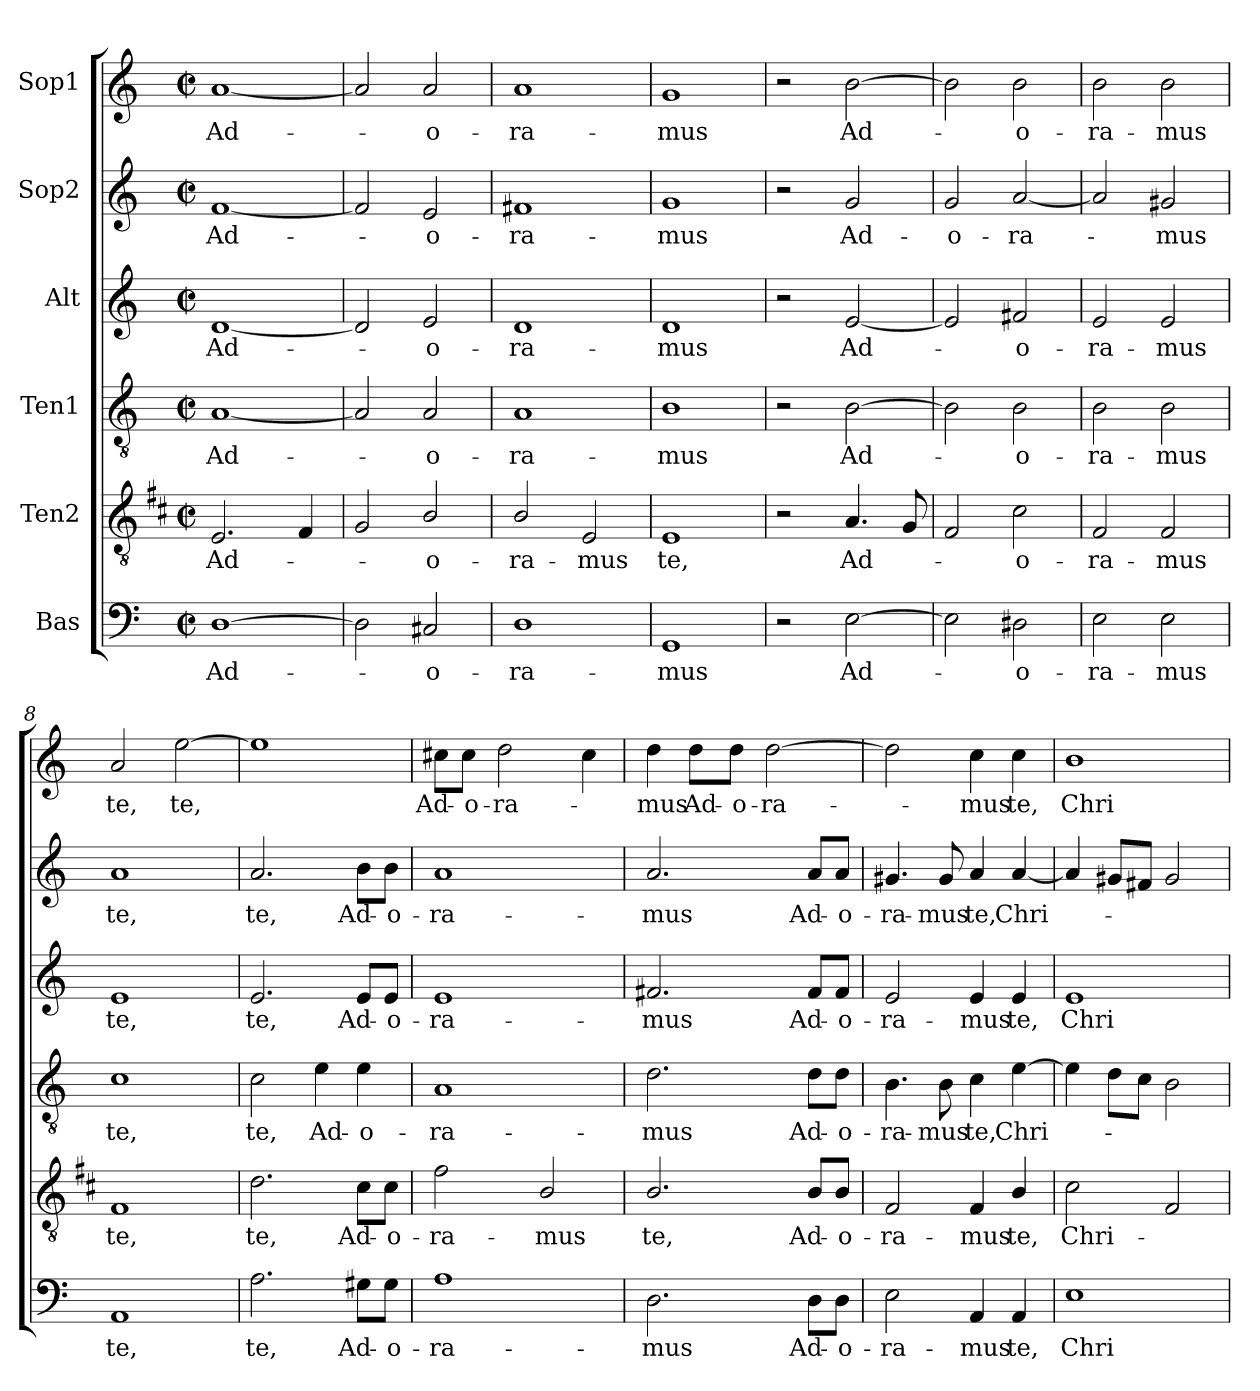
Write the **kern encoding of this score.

**kern	**text	**kern	**text	**kern	**text	**kern	**text	**kern	**text	**kern	**text
*part6	*part6	*part5	*part5	*part4	*part4	*part3	*part3	*part2	*part2	*part1	*part1
*staff6	*staff6	*staff5	*staff5	*staff4	*staff4	*staff3	*staff3	*staff2	*staff2	*staff1	*staff1
*I"Bas	*	*I"Ten2	*	*I"Ten1	*	*I"Alt	*	*I"Sop2	*	*I"Sop1	*
*clefF4	*	*clefGv2	*	*clefGv2	*	*clefG2	*	*clefG2	*	*clefG2	*
*	*	*ITrd1c2	*	*	*	*	*	*	*	*	*
*k[]	*	*k[]	*	*k[]	*	*k[]	*	*k[]	*	*k[]	*
*M2/2	*	*M2/2	*	*M2/2	*	*M2/2	*	*M2/2	*	*M2/2	*
*met(c|)	*	*met(c|)	*	*met(c|)	*	*met(c|)	*	*met(c|)	*	*met(c|)	*
*MM120	*	*MM120	*	*MM120	*	*MM120	*	*MM120	*	*MM120	*
=1	=1	=1	=1	=1	=1	=1	=1	=1	=1	=1	=1
!	!LO:LY:b	!	!LO:LY:b	!	!LO:LY:b	!	!LO:LY:b	!	!LO:LY:b	!	!LO:LY:b
[1D	Ad-	2.D/	Ad-	[1A	Ad-	[1d	Ad-	[1f	Ad-	[1a	Ad-
.	.	4E/	.	.	.	.	.	.	.	.	.
=2	=2	=2	=2	=2	=2	=2	=2	=2	=2	=2	=2
2D\]	.	2F/	.	2A/]	.	2d/]	.	2f/]	.	2a/]	.
!	!LO:LY:b	!	!LO:LY:b	!	!LO:LY:b	!	!LO:LY:b	!	!LO:LY:b	!	!LO:LY:b
2C#X/	-o-	2A/	-o-	2A/	-o-	2e/	-o-	2e/	-o-	2a/	-o-
=3	=3	=3	=3	=3	=3	=3	=3	=3	=3	=3	=3
!	!LO:LY:b	!	!LO:LY:b	!	!LO:LY:b	!	!LO:LY:b	!	!LO:LY:b	!	!LO:LY:b
1D	-ra-	2A/	-ra-	1A	-ra-	1d	-ra-	1f#X	-ra-	1a	-ra-
!	!	!	!LO:LY:b	!	!	!	!	!	!	!	!
.	.	2D/	-mus	.	.	.	.	.	.	.	.
=4	=4	=4	=4	=4	=4	=4	=4	=4	=4	=4	=4
!	!LO:LY:b	!	!LO:LY:b	!	!LO:LY:b	!	!LO:LY:b	!	!LO:LY:b	!	!LO:LY:b
1GG	-mus	1D	te,	1B	-mus	1d	-mus	1g	-mus	1g	-mus
=5	=5	=5	=5	=5	=5	=5	=5	=5	=5	=5	=5
2r	.	2r	.	2r	.	2r	.	2r	.	2r	.
!	!LO:LY:b	!	!LO:LY:b	!	!LO:LY:b	!	!LO:LY:b	!	!LO:LY:b	!	!LO:LY:b
[2E\	Ad-	4.G/	Ad-	[2B\	Ad-	[2e/	Ad-	2g/	Ad-	[2b\	Ad-
.	.	8F/	.	.	.	.	.	.	.	.	.
=6	=6	=6	=6	=6	=6	=6	=6	=6	=6	=6	=6
!	!	!	!	!	!	!	!	!	!LO:LY:b	!	!
2E\]	.	2E/	.	2B\]	.	2e/]	.	2g/	-o-	2b\]	.
!	!LO:LY:b	!	!LO:LY:b	!	!LO:LY:b	!	!LO:LY:b	!	!LO:LY:b	!	!LO:LY:b
2D#X\	-o-	2B\	-o-	2B\	-o-	2f#X/	-o-	[2a/	-ra-	2b\	-o-
=7	=7	=7	=7	=7	=7	=7	=7	=7	=7	=7	=7
!	!LO:LY:b	!	!LO:LY:b	!	!LO:LY:b	!	!LO:LY:b	!	!	!	!LO:LY:b
2E\	-ra-	2E/	-ra-	2B\	-ra-	2e/	-ra-	2a/]	.	2b\	-ra-
!	!LO:LY:b	!	!LO:LY:b	!	!LO:LY:b	!	!LO:LY:b	!	!LO:LY:b	!	!LO:LY:b
2E\	-mus	2E/	-mus	2B\	-mus	2e/	-mus	2g#X/	-mus	2b\	-mus
=8	=8	=8	=8	=8	=8	=8	=8	=8	=8	=8	=8
!	!LO:LY:b	!	!LO:LY:b	!	!LO:LY:b	!	!LO:LY:b	!	!LO:LY:b	!	!LO:LY:b
1AA	te,	1E	te,	1c	te,	1e	te,	1a	te,	2a/	te,
!	!	!	!	!	!	!	!	!	!	!	!LO:LY:b
.	.	.	.	.	.	.	.	.	.	[2ee\	te,
!!LO:PB:g=z
=9	=9	=9	=9	=9	=9	=9	=9	=9	=9	=9	=9
!	!LO:LY:b	!	!LO:LY:b	!	!LO:LY:b	!	!LO:LY:b	!	!LO:LY:b	!	!
2.A\	te,	2.c\	te,	2c\	te,	2.e/	te,	2.a/	te,	1ee]	.
!	!	!	!	!	!LO:LY:b	!	!	!	!	!	!
.	.	.	.	4e\	Ad-	.	.	.	.	.	.
!	!LO:LY:b	!	!LO:LY:b	!	!LO:LY:b	!	!LO:LY:b	!	!LO:LY:b	!	!
8G#X\L	Ad-	8B\L	Ad-	4e\	-o-	8e/L	Ad-	8b\L	Ad-	.	.
!	!LO:LY:b	!	!LO:LY:b	!	!	!	!LO:LY:b	!	!LO:LY:b	!	!
8G#\J	-o-	8B\J	-o-	.	.	8e/J	-o-	8b\J	-o-	.	.
=10	=10	=10	=10	=10	=10	=10	=10	=10	=10	=10	=10
!	!LO:LY:b	!	!LO:LY:b	!	!LO:LY:b	!	!LO:LY:b	!	!LO:LY:b	!	!LO:LY:b
1A	-ra-	2e\	-ra-	1A	-ra-	1e	-ra-	1a	-ra-	8cc#X\L	Ad-
!	!	!	!	!	!	!	!	!	!	!	!LO:LY:b
.	.	.	.	.	.	.	.	.	.	8cc#\J	-o-
!	!	!	!	!	!	!	!	!	!	!	!LO:LY:b
.	.	.	.	.	.	.	.	.	.	2dd\	-ra-
!	!	!	!LO:LY:b	!	!	!	!	!	!	!	!
.	.	2A/	-mus	.	.	.	.	.	.	.	.
.	.	.	.	.	.	.	.	.	.	4cc#\	.
=11	=11	=11	=11	=11	=11	=11	=11	=11	=11	=11	=11
!	!LO:LY:b	!	!LO:LY:b	!	!LO:LY:b	!	!LO:LY:b	!	!LO:LY:b	!	!LO:LY:b
2.D\	-mus	2.A/	te,	2.d\	-mus	2.f#X/	-mus	2.a/	-mus	4dd\	-mus
!	!	!	!	!	!	!	!	!	!	!	!LO:LY:b
.	.	.	.	.	.	.	.	.	.	8dd\L	Ad-
!	!	!	!	!	!	!	!	!	!	!	!LO:LY:b
.	.	.	.	.	.	.	.	.	.	8dd\J	-o-
!	!	!	!	!	!	!	!	!	!	!	!LO:LY:b
.	.	.	.	.	.	.	.	.	.	[2dd\	-ra-
!	!LO:LY:b	!	!LO:LY:b	!	!LO:LY:b	!	!LO:LY:b	!	!LO:LY:b	!	!
8D\L	Ad-	8A/L	Ad-	8d\L	Ad-	8f#/L	Ad-	8a/L	Ad-	.	.
!	!LO:LY:b	!	!LO:LY:b	!	!LO:LY:b	!	!LO:LY:b	!	!LO:LY:b	!	!
8D\J	-o-	8A/J	-o-	8d\J	-o-	8f#/J	-o-	8a/J	-o-	.	.
=12	=12	=12	=12	=12	=12	=12	=12	=12	=12	=12	=12
!	!LO:LY:b	!	!LO:LY:b	!	!LO:LY:b	!	!LO:LY:b	!	!LO:LY:b	!	!
2E\	-ra-	2E/	-ra-	4.B\	-ra-	2e/	-ra-	4.g#X/	-ra-	2dd\]	.
!	!	!	!	!	!LO:LY:b	!	!	!	!LO:LY:b	!	!
.	.	.	.	8B\	-mus	.	.	8g#/	-mus	.	.
!	!LO:LY:b	!	!LO:LY:b	!	!LO:LY:b	!	!LO:LY:b	!	!LO:LY:b	!	!LO:LY:b
4AA/	-mus	4E/	-mus	4c\	te,	4e/	-mus	4a/	te,	4cc\	-mus
!	!LO:LY:b	!	!LO:LY:b	!	!LO:LY:b	!	!LO:LY:b	!	!LO:LY:b	!	!LO:LY:b
4AA/	te,	4A/	te,	[4e\	Chri-	4e/	te,	[4a/	Chri-	4cc\	te,
=13	=13	=13	=13	=13	=13	=13	=13	=13	=13	=13	=13
!	!LO:LY:b	!	!LO:LY:b	!	!	!	!LO:LY:b	!	!	!	!LO:LY:b
1E	Chri-	2B\	Chri-	4e\]	.	1e	Chri-	4a/]	.	1b	Chri-
.	.	.	.	8d\L	.	.	.	8g#X/L	.	.	.
.	.	.	.	8c\J	.	.	.	8f#X/J	.	.	.
.	.	2E/	.	2B\	.	.	.	2g#/	.	.	.
=	=	=	=	=	=	=	=	=	=	=	=
*-	*-	*-	*-	*-	*-	*-	*-	*-	*-	*-	*-
